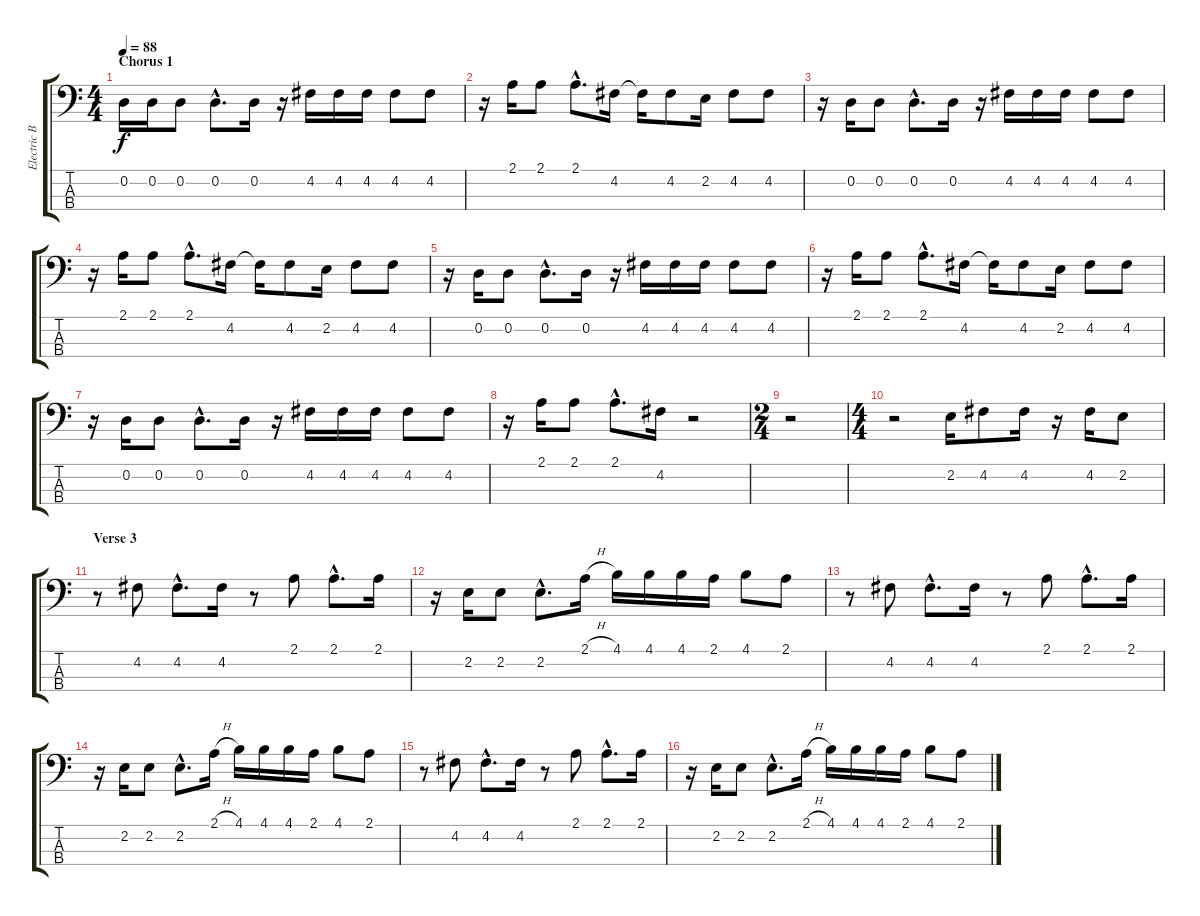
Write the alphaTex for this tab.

\track ("Electric Bass Guitar" "Electric B") {instrument electricbassfinger}
\staff {score tabs}
\tuning (G2 D2 A1 E1) {hide}
\ts (4 4)
\section ("" "Chorus 1")
\tempo 88
\clef f4
\ks c
0.2.16{dy f} 0.2.16 0.2.8 0.2{hac}.8{d} 0.2.16 r.16 4.2.16 4.2.16 4.2.16 4.2.8 4.2.8 |
r.16 2.1.16 2.1.8 2.1{hac}.8{d} 4.2.16 4.2{t}.16 4.2.8 2.2.16 4.2.8 4.2.8 |
r.16 0.2.16 0.2.8 0.2{hac}.8{d} 0.2.16 r.16 4.2.16 4.2.16 4.2.16 4.2.8 4.2.8 |
r.16 2.1.16 2.1.8 2.1{hac}.8{d} 4.2.16 4.2{t}.16 4.2.8 2.2.16 4.2.8 4.2.8 |
r.16 0.2.16 0.2.8 0.2{hac}.8{d} 0.2.16 r.16 4.2.16 4.2.16 4.2.16 4.2.8 4.2.8 |
r.16 2.1.16 2.1.8 2.1{hac}.8{d} 4.2.16 4.2{t}.16 4.2.8 2.2.16 4.2.8 4.2.8 |
r.16 0.2.16 0.2.8 0.2{hac}.8{d} 0.2.16 r.16 4.2.16 4.2.16 4.2.16 4.2.8 4.2.8 |
r.16 2.1.16 2.1.8 2.1{hac}.8{d} 4.2.16 r.2 |
\ts (2 4)
r.2 |
\ts (4 4)
r.2 2.2.16 4.2.8 4.2.16 r.16 4.2.16 2.2.8 |
\section ("" "Verse 3")
r.8 4.2.8 4.2{hac}.8{d} 4.2.16 r.8 2.1.8 2.1{hac}.8{d} 2.1.16 |
r.16 2.2.16 2.2.8 2.2{hac}.8{d} 2.1{h}.16 4.1.16 4.1.16 4.1.16 2.1.16 4.1.8 2.1.8 |
r.8 4.2.8 4.2{hac}.8{d} 4.2.16 r.8 2.1.8 2.1{hac}.8{d} 2.1.16 |
r.16 2.2.16 2.2.8 2.2{hac}.8{d} 2.1{h}.16 4.1.16 4.1.16 4.1.16 2.1.16 4.1.8 2.1.8 |
r.8 4.2.8 4.2{hac}.8{d} 4.2.16 r.8 2.1.8 2.1{hac}.8{d} 2.1.16 |
r.16 2.2.16 2.2.8 2.2{hac}.8{d} 2.1{h}.16 4.1.16 4.1.16 4.1.16 2.1.16 4.1.8 2.1.8
